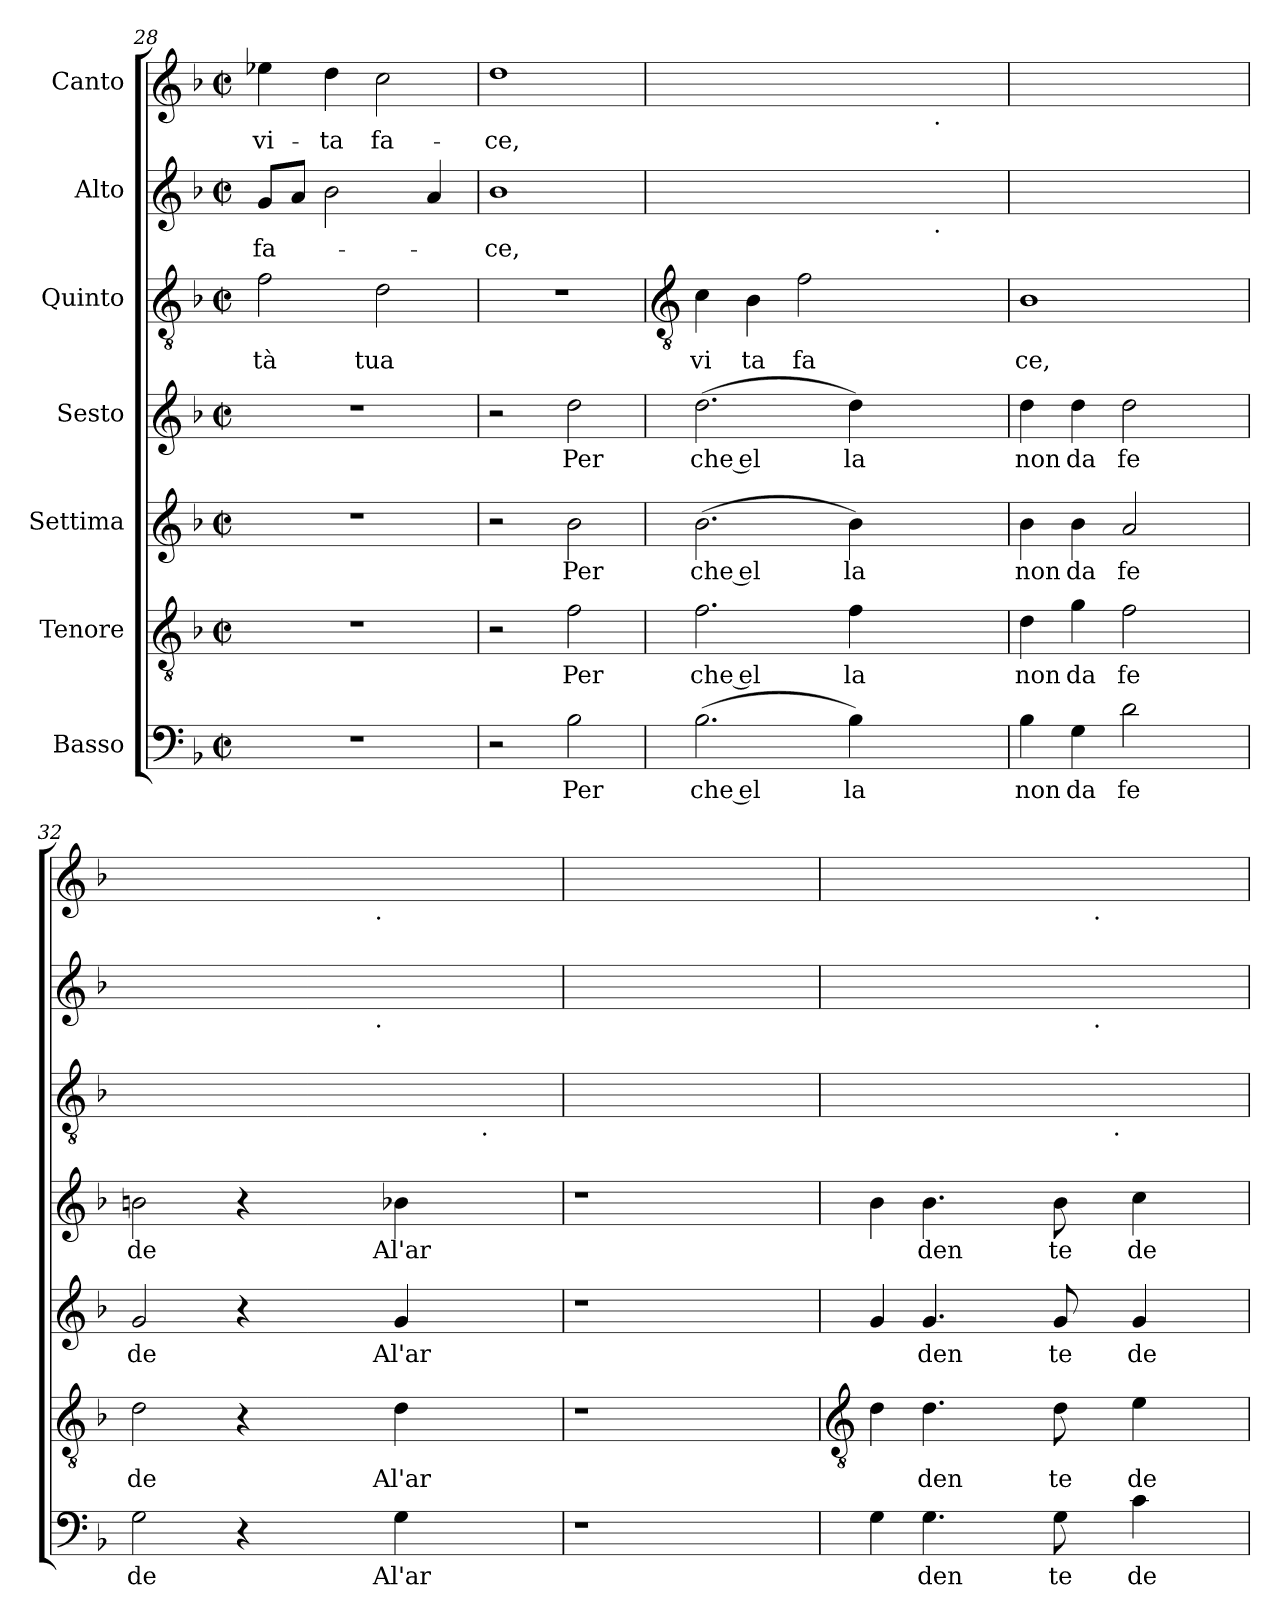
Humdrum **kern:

**kern	**text	**kern	**text	**kern	**text	**kern	**text	**kern	**text	**kern	**text	**kern	**text
*part7	*part7	*part6	*part6	*part5	*part5	*part4	*part4	*part3	*part3	*part2	*part2	*part1	*part1
*staff7	*staff7	*staff6	*staff6	*staff5	*staff5	*staff4	*staff4	*staff3	*staff3	*staff2	*staff2	*staff1	*staff1
*I"Basso	*	*I"Tenore	*	*I"Settima	*	*I"Sesto	*	*I"Quinto	*	*I"Alto	*	*I"Canto	*
!!LO:LB:g=z
*clefF4	*	*clefGv2	*	*clefG2	*	*clefG2	*	*clefGv2	*	*clefG2	*	*clefG2	*
*k[b-]	*	*k[b-]	*	*k[b-]	*	*k[b-]	*	*k[b-]	*	*k[b-]	*	*k[b-]	*
*F:	*	*F:	*	*F:	*	*F:	*	*F:	*	*F:	*	*F:	*
*M2/2	*	*M2/2	*	*M2/2	*	*M2/2	*	*M2/2	*	*M2/2	*	*M2/2	*
*met(c|)	*	*met(c|)	*	*met(c|)	*	*met(c|)	*	*met(c|)	*	*met(c|)	*	*met(c|)	*
=28	=28	=28	=28	=28	=28	=28	=28	=28	=28	=28	=28	=28	=28
!	!	!	!	!	!	!	!	!	!LO:LY:b	!	!LO:LY:b	!	!LO:LY:b
1r	.	1r	.	1r	.	1r	.	2f\	-tà	8g/L	fa-	4ee-X\	vi-
.	.	.	.	.	.	.	.	.	.	8a/J	.	.	.
!	!	!	!	!	!	!	!	!	!	!	!	!	!LO:LY:b
.	.	.	.	.	.	.	.	.	.	2b-\	.	4dd\	-ta
!	!	!	!	!	!	!	!	!	!LO:LY:b	!	!	!	!LO:LY:b
.	.	.	.	.	.	.	.	2d\	tua	.	.	2cc\	fa-
.	.	.	.	.	.	.	.	.	.	4a/	.	.	.
=29	=29	=29	=29	=29	=29	=29	=29	=29	=29	=29	=29	=29	=29
!	!	!	!	!	!	!	!	!	!	!	!LO:LY:b	!	!LO:LY:b
2r	.	2r	.	2r	.	2r	.	1r	.	1b-	-ce,	1dd	-ce,
!	!LO:LY:b	!	!LO:LY:b	!	!LO:LY:b	!	!LO:LY:b	!	!	!	!	!	!
2B-\	Per	2f\	Per	2b-\	Per	2dd\	Per	.	.	.	.	.	.
!!LO:LB:g=z
=30	=30	=30	=30	=30	=30	=30	=30	=30	=30	=30	=30	=30	=30
*	*	*	*	*	*	*	*	*clefGv2	*	*	*	*	*
!	!LO:LY:b	!	!LO:LY:b	!	!LO:LY:b	!	!LO:LY:b	!	!LO:LY:b	!	!	!	!
(>2.B-\	che el	2.f\	che el	(>2.b-\	che el	(>2.dd\	che el	4c\	vi	4ryy	.	4ryy	.
!	!	!	!	!	!	!	!	!	!LO:LY:b	!	!	!	!
.	.	.	.	.	.	.	.	4B-\	ta	4ryy	.	4ryy	.
!	!	!	!	!	!	!	!	!	!LO:LY:b	!	!	!	!
.	.	.	.	.	.	.	.	2f\	fa	4ryy	.	4ryy	.
!	!LO:LY:b	!	!LO:LY:b	!	!LO:LY:b	!	!LO:LY:b	!	!	!	!	!	!
4B-\)	la	4f\	la	4b-\)	la	4dd\)	la	.	.	32ryy	.	32ryy	.
.	.	.	.	.	.	.	.	.	.	32ryy	.	32ryy	.
.	.	.	.	.	.	.	.	.	.	32ryy	.	32ryy	.
.	.	.	.	.	.	.	.	.	.	32ryy	.	32ryy	.
.	.	.	.	.	.	.	.	.	.	32ryy	.	32ryy	.
.	.	.	.	.	.	.	.	.	.	32ryy	.	32ryy	.
!	!	!	!	!	!	!	!	!	!	!	!	!LO:TX:b:t=.	!
!	!	!	!	!	!	!	!	!	!	!LO:TX:b:t=.	!	!	!
.	.	.	.	.	.	.	.	.	.	32ryy	.	32ryy	.
.	.	.	.	.	.	.	.	.	.	4ryy	.	4ryy	.
8..ryy	.	8..ryy	.	8..ryy	.	8..ryy	.	8..ryy	.	.	.	.	.
=31	=31	=31	=31	=31	=31	=31	=31	=31	=31	=31	=31	=31	=31
!	!LO:LY:b	!	!LO:LY:b	!	!LO:LY:b	!	!LO:LY:b	!	!LO:LY:b	!	!	!	!
4B-\	non	4d\	non	4b-\	non	4dd\	non	1B-	ce,	4ryy	.	4ryy	.
!	!LO:LY:b	!	!LO:LY:b	!	!LO:LY:b	!	!LO:LY:b	!	!	!	!	!	!
4G\	da	4g\	da	4b-\	da	4dd\	da	.	.	4ryy	.	4ryy	.
!	!LO:LY:b	!	!LO:LY:b	!	!LO:LY:b	!	!LO:LY:b	!	!	!	!	!	!
2d\	fe	2f\	fe	2a/	fe	2dd\	fe	.	.	4ryy	.	4ryy	.
.	.	.	.	.	.	.	.	.	.	32ryy	.	32ryy	.
.	.	.	.	.	.	.	.	.	.	4ryy	.	4ryy	.
32ryy	.	32ryy	.	32ryy	.	32ryy	.	32ryy	.	.	.	.	.
=32	=32	=32	=32	=32	=32	=32	=32	=32	=32	=32	=32	=32	=32
!	!LO:LY:b	!	!LO:LY:b	!	!LO:LY:b	!	!LO:LY:b	!	!	!	!	!	!
2G\	de	2d\	de	2g/	de	2bn\	de	4ryy	.	4ryy	.	4ryy	.
.	.	.	.	.	.	.	.	4ryy	.	4ryy	.	4ryy	.
4r	.	4r	.	4r	.	4r	.	4ryy	.	64ryy	.	64ryy	.
.	.	.	.	.	.	.	.	.	.	64ryy	.	64ryy	.
.	.	.	.	.	.	.	.	.	.	64ryy	.	64ryy	.
.	.	.	.	.	.	.	.	.	.	64ryy	.	64ryy	.
.	.	.	.	.	.	.	.	.	.	64ryy	.	64ryy	.
.	.	.	.	.	.	.	.	.	.	64ryy	.	64ryy	.
.	.	.	.	.	.	.	.	.	.	64ryy	.	64ryy	.
.	.	.	.	.	.	.	.	.	.	64ryy	.	64ryy	.
.	.	.	.	.	.	.	.	.	.	64ryy	.	64ryy	.
.	.	.	.	.	.	.	.	.	.	64ryy	.	64ryy	.
.	.	.	.	.	.	.	.	.	.	64ryy	.	64ryy	.
.	.	.	.	.	.	.	.	.	.	64ryy	.	64ryy	.
.	.	.	.	.	.	.	.	.	.	64ryy	.	64ryy	.
.	.	.	.	.	.	.	.	.	.	64ryy	.	64ryy	.
!	!	!	!	!	!	!	!	!	!	!	!	!LO:TX:b:t=.	!
!	!	!	!	!	!	!	!	!	!	!LO:TX:b:t=.	!	!	!
.	.	.	.	.	.	.	.	.	.	64ryy	.	64ryy	.
.	.	.	.	.	.	.	.	.	.	4ryy	.	4ryy	.
!	!LO:LY:b	!	!LO:LY:b	!	!LO:LY:b	!	!LO:LY:b	!	!	!	!	!	!
4G\	Al'ar	4d\	Al'ar	4g/	Al'ar	4b-X\	Al'ar	32ryy	.	.	.	.	.
.	.	.	.	.	.	.	.	32ryy	.	.	.	.	.
.	.	.	.	.	.	.	.	32ryy	.	.	.	.	.
.	.	.	.	.	.	.	.	32ryy	.	.	.	.	.
.	.	.	.	.	.	.	.	32ryy	.	.	.	.	.
.	.	.	.	.	.	.	.	32ryy	.	.	.	.	.
!	!	!	!	!	!	!	!	!LO:TX:b:t=.	!	!	!	!	!
.	.	.	.	.	.	.	.	32ryy	.	.	.	.	.
.	.	.	.	.	.	.	.	4ryy	.	.	.	.	.
.	.	.	.	.	.	.	.	.	.	8...ryy	.	8...ryy	.
8..ryy	.	8..ryy	.	8..ryy	.	8..ryy	.	.	.	.	.	.	.
!!LO:LB:g=z
=33	=33	=33	=33	=33	=33	=33	=33	=33	=33	=33	=33	=33	=33
1r	.	1r	.	1r	.	1r	.	4ryy	.	4ryy	.	4ryy	.
.	.	.	.	.	.	.	.	4ryy	.	4ryy	.	4ryy	.
.	.	.	.	.	.	.	.	4ryy	.	4ryy	.	4ryy	.
.	.	.	.	.	.	.	.	32ryy	.	64ryy	.	64ryy	.
.	.	.	.	.	.	.	.	.	.	4ryy	.	4ryy	.
.	.	.	.	.	.	.	.	4ryy	.	.	.	.	.
32ryy	.	32ryy	.	32ryy	.	32ryy	.	.	.	.	.	.	.
.	.	.	.	.	.	.	.	.	.	64ryy	.	64ryy	.
!!LO:LB:g=z
=34A	=34A	=34A	=34A	=34A	=34A	=34A	=34A	=34A	=34A	=34A	=34A	=34A	=34A
*	*	*clefGv2	*	*	*	*	*	*	*	*	*	*	*
4G\	.	4d\	.	4g/	.	4b-\	.	4ryy	.	4ryy	.	4ryy	.
!	!LO:LY:b	!	!LO:LY:b	!	!LO:LY:b	!	!LO:LY:b	!	!	!	!	!	!
4.G\	den	4.d\	den	4.g/	den	4.b-\	den	4ryy	.	4ryy	.	4ryy	.
.	.	.	.	.	.	.	.	64ryy	.	32ryy	.	32ryy	.
.	.	.	.	.	.	.	.	64ryy	.	.	.	.	.
.	.	.	.	.	.	.	.	64ryy	.	32ryy	.	32ryy	.
.	.	.	.	.	.	.	.	64ryy	.	.	.	.	.
.	.	.	.	.	.	.	.	64ryy	.	32ryy	.	32ryy	.
.	.	.	.	.	.	.	.	64ryy	.	.	.	.	.
.	.	.	.	.	.	.	.	64ryy	.	32ryy	.	32ryy	.
.	.	.	.	.	.	.	.	64ryy	.	.	.	.	.
!	!LO:LY:b	!	!LO:LY:b	!	!LO:LY:b	!	!LO:LY:b	!	!	!	!	!	!
8G\	te	8d\	te	8g/	te	8b-\	te	64ryy	.	32ryy	.	32ryy	.
.	.	.	.	.	.	.	.	64ryy	.	.	.	.	.
.	.	.	.	.	.	.	.	64ryy	.	32ryy	.	32ryy	.
.	.	.	.	.	.	.	.	64ryy	.	.	.	.	.
!	!	!	!	!	!	!	!	!	!	!	!	!LO:TX:b:t=.	!
!	!	!	!	!	!	!	!	!	!	!LO:TX:b:t=.	!	!	!
.	.	.	.	.	.	.	.	64ryy	.	32ryy	.	32ryy	.
.	.	.	.	.	.	.	.	64ryy	.	.	.	.	.
!	!	!	!	!	!	!	!	!LO:TX:b:t=.	!	!	!	!	!
.	.	.	.	.	.	.	.	64ryy	.	4ryy	.	4ryy	.
.	.	.	.	.	.	.	.	4ryy	.	.	.	.	.
!	!LO:LY:b	!	!LO:LY:b	!	!LO:LY:b	!	!LO:LY:b	!	!	!	!	!	!
4c\	de	4e\	de	4g/	de	4cc\	de	.	.	.	.	.	.
.	.	.	.	.	.	.	.	.	.	4ryy	.	4ryy	.
.	.	.	.	.	.	.	.	8...ryy	.	.	.	.	.
8..ryy	.	8..ryy	.	8..ryy	.	8..ryy	.	.	.	.	.	.	.
=	=	=	=	=	=	=	=	=	=	=	=	=	=
*-	*-	*-	*-	*-	*-	*-	*-	*-	*-	*-	*-	*-	*-
